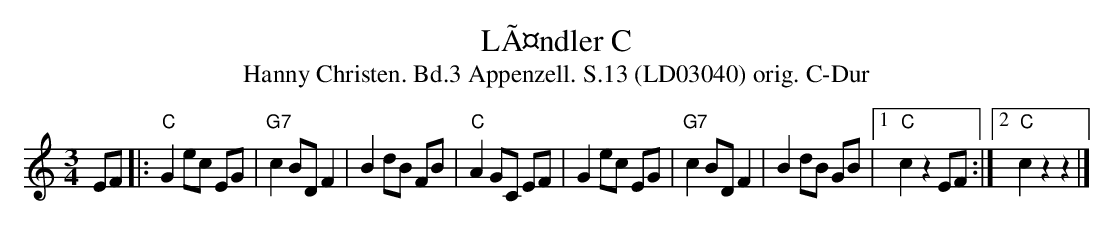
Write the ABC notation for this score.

X:1
T:LÃ¤ndler C
T:Hanny Christen. Bd.3 Appenzell. S.13 (LD03040) orig. C-Dur
M:3/4
L:1/8
K:C
EF |: "C"G2 ec EG | "G7"c2 BD F2 | B2 dB FB |  "C"A2 GC EF | \
         G2 ec EG | "G7"c2 BD F2 | B2 dB GB |1 "C"c2 z2 EF :|2 "C"c2 z2 z2 |]
